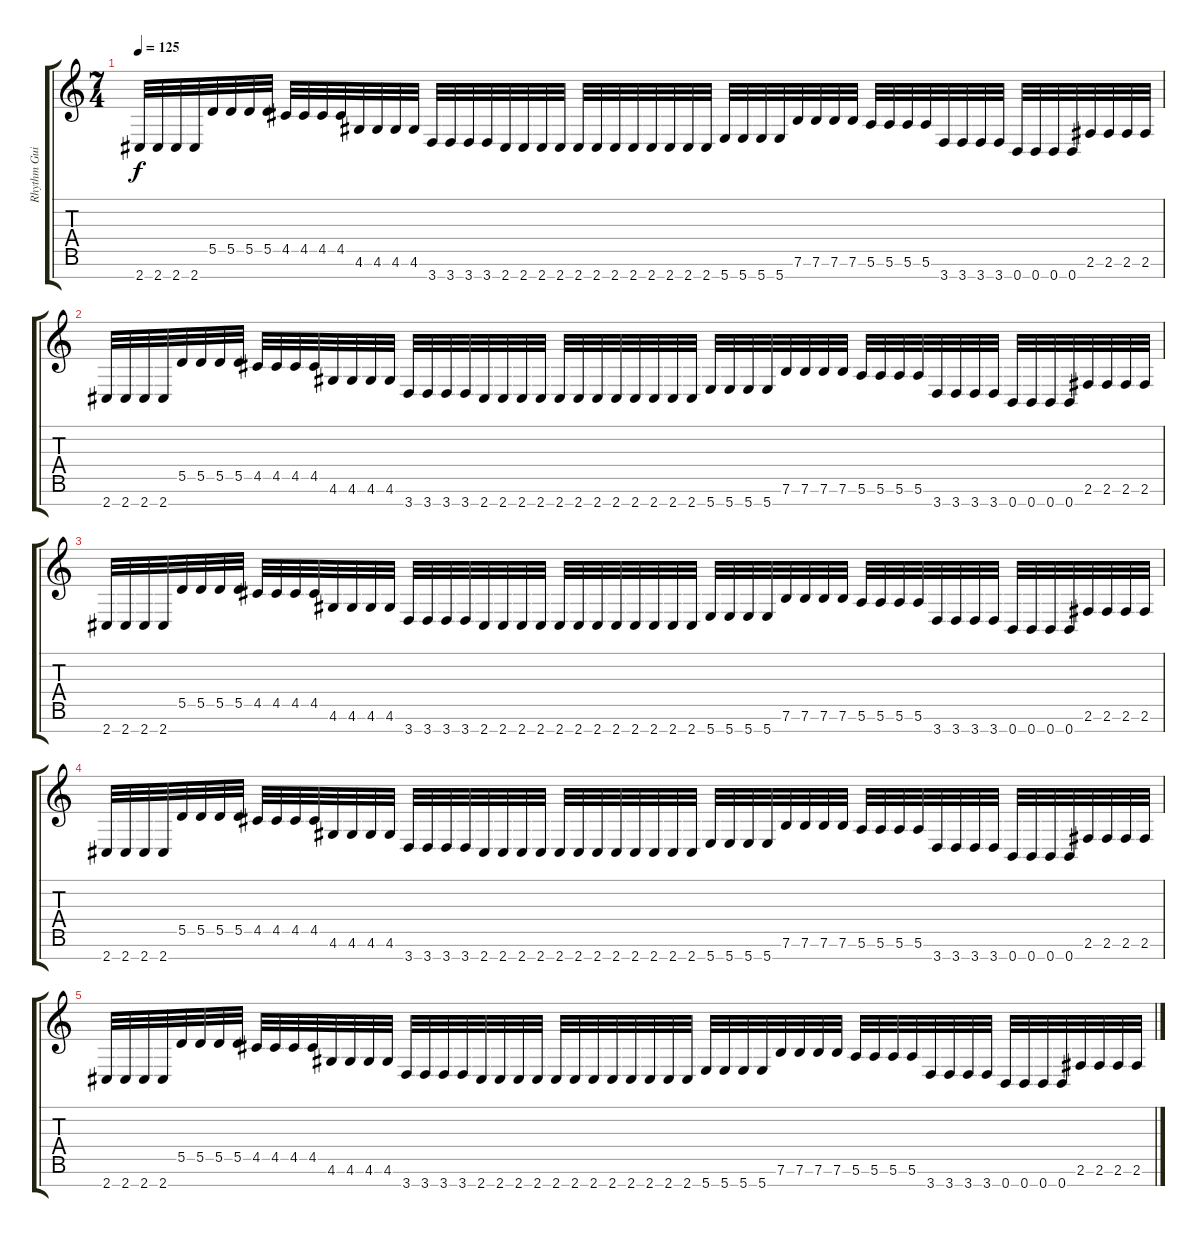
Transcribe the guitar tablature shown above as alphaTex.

\track ("Rhythm Guitar 1" "Rhythm Gui") {instrument distortionguitar}
\staff {score tabs}
\tuning (E4 B3 G3 D3 A2 E2 B1) {hide}
\ts (7 4)
\tempo 125
\clef g2
\ks c
2.7.32{dy f} 2.7.32 2.7.32 2.7.32 5.5.32 5.5.32 5.5.32 5.5.32 4.5.32 4.5.32 4.5.32 4.5.32 4.6.32 4.6.32 4.6.32 4.6.32 3.7.32 3.7.32 3.7.32 3.7.32 2.7.32 2.7.32 2.7.32 2.7.32 2.7.32 2.7.32 2.7.32 2.7.32 2.7.32 2.7.32 2.7.32 2.7.32 5.7.32 5.7.32 5.7.32 5.7.32 7.6.32 7.6.32 7.6.32 7.6.32 5.6.32 5.6.32 5.6.32 5.6.32 3.7.32 3.7.32 3.7.32 3.7.32 0.7.32 0.7.32 0.7.32 0.7.32 2.6.32 2.6.32 2.6.32 2.6.32 |
2.7.32 2.7.32 2.7.32 2.7.32 5.5.32 5.5.32 5.5.32 5.5.32 4.5.32 4.5.32 4.5.32 4.5.32 4.6.32 4.6.32 4.6.32 4.6.32 3.7.32 3.7.32 3.7.32 3.7.32 2.7.32 2.7.32 2.7.32 2.7.32 2.7.32 2.7.32 2.7.32 2.7.32 2.7.32 2.7.32 2.7.32 2.7.32 5.7.32 5.7.32 5.7.32 5.7.32 7.6.32 7.6.32 7.6.32 7.6.32 5.6.32 5.6.32 5.6.32 5.6.32 3.7.32 3.7.32 3.7.32 3.7.32 0.7.32 0.7.32 0.7.32 0.7.32 2.6.32 2.6.32 2.6.32 2.6.32 |
2.7.32 2.7.32 2.7.32 2.7.32 5.5.32 5.5.32 5.5.32 5.5.32 4.5.32 4.5.32 4.5.32 4.5.32 4.6.32 4.6.32 4.6.32 4.6.32 3.7.32 3.7.32 3.7.32 3.7.32 2.7.32 2.7.32 2.7.32 2.7.32 2.7.32 2.7.32 2.7.32 2.7.32 2.7.32 2.7.32 2.7.32 2.7.32 5.7.32 5.7.32 5.7.32 5.7.32 7.6.32 7.6.32 7.6.32 7.6.32 5.6.32 5.6.32 5.6.32 5.6.32 3.7.32 3.7.32 3.7.32 3.7.32 0.7.32 0.7.32 0.7.32 0.7.32 2.6.32 2.6.32 2.6.32 2.6.32 |
2.7.32 2.7.32 2.7.32 2.7.32 5.5.32 5.5.32 5.5.32 5.5.32 4.5.32 4.5.32 4.5.32 4.5.32 4.6.32 4.6.32 4.6.32 4.6.32 3.7.32 3.7.32 3.7.32 3.7.32 2.7.32 2.7.32 2.7.32 2.7.32 2.7.32 2.7.32 2.7.32 2.7.32 2.7.32 2.7.32 2.7.32 2.7.32 5.7.32 5.7.32 5.7.32 5.7.32 7.6.32 7.6.32 7.6.32 7.6.32 5.6.32 5.6.32 5.6.32 5.6.32 3.7.32 3.7.32 3.7.32 3.7.32 0.7.32 0.7.32 0.7.32 0.7.32 2.6.32 2.6.32 2.6.32 2.6.32 |
2.7.32 2.7.32 2.7.32 2.7.32 5.5.32 5.5.32 5.5.32 5.5.32 4.5.32 4.5.32 4.5.32 4.5.32 4.6.32 4.6.32 4.6.32 4.6.32 3.7.32 3.7.32 3.7.32 3.7.32 2.7.32 2.7.32 2.7.32 2.7.32 2.7.32 2.7.32 2.7.32 2.7.32 2.7.32 2.7.32 2.7.32 2.7.32 5.7.32 5.7.32 5.7.32 5.7.32 7.6.32 7.6.32 7.6.32 7.6.32 5.6.32 5.6.32 5.6.32 5.6.32 3.7.32 3.7.32 3.7.32 3.7.32 0.7.32 0.7.32 0.7.32 0.7.32 2.6.32 2.6.32 2.6.32 2.6.32
